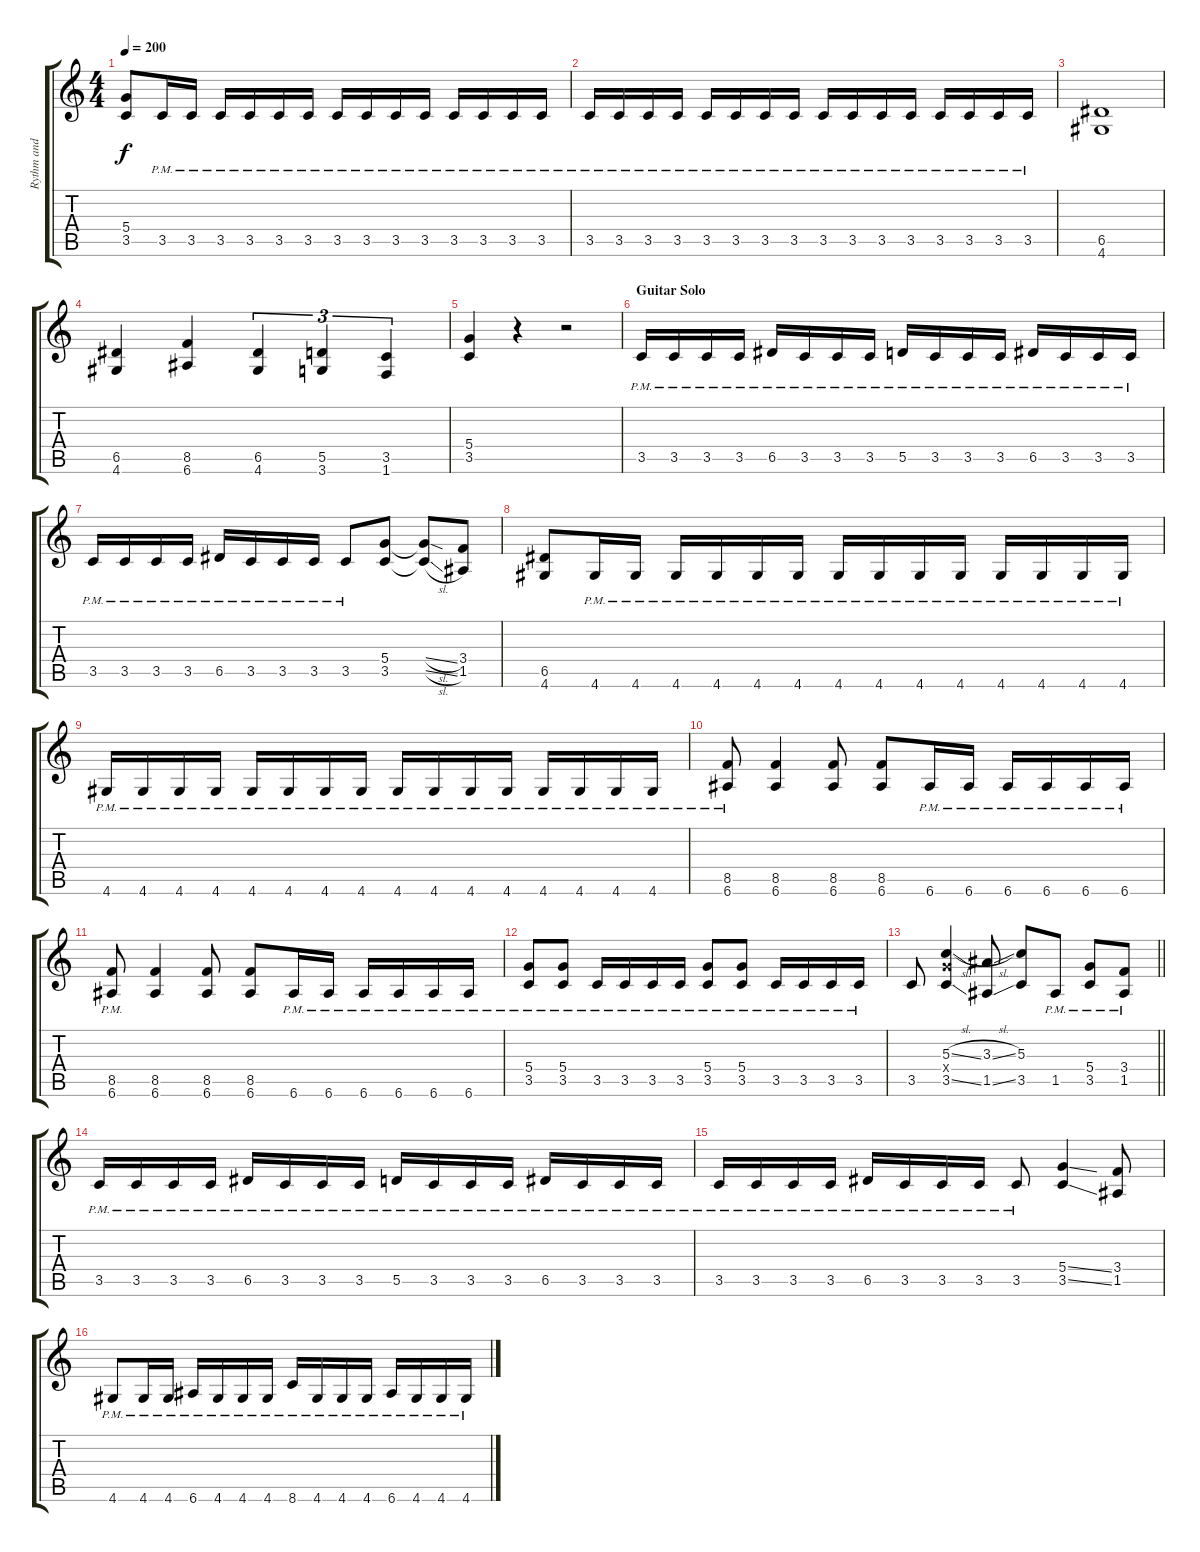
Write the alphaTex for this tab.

\track ("Rythm and Fills 1" "Rythm and ") {instrument distortionguitar}
\staff {score tabs}
\tuning (E4 B3 G3 D3 A2 E2) {hide}
\ts (4 4)
\tempo 200
\clef g2
\ks c
(5.4 3.5).8{dy f} 3.5{pm}.16 3.5{pm}.16 3.5{pm}.16 3.5{pm}.16 3.5{pm}.16 3.5{pm}.16 3.5{pm}.16 3.5{pm}.16 3.5{pm}.16 3.5{pm}.16 3.5{pm}.16 3.5{pm}.16 3.5{pm}.16 3.5{pm}.16 |
3.5{pm}.16 3.5{pm}.16 3.5{pm}.16 3.5{pm}.16 3.5{pm}.16 3.5{pm}.16 3.5{pm}.16 3.5{pm}.16 3.5{pm}.16 3.5{pm}.16 3.5{pm}.16 3.5{pm}.16 3.5{pm}.16 3.5{pm}.16 3.5{pm}.16 3.5{pm}.16 |
(6.5 4.6).1 |
(6.5 4.6).4 (8.5 6.6).4 (6.5 4.6).4{tu (3 2)} (5.5 3.6).4{tu (3 2)} (3.5 1.6).4{tu (3 2)} |
(5.4 3.5).4 r.4 r.2 |
\section ("" "Guitar Solo")
3.5{pm}.16 3.5{pm}.16 3.5{pm}.16 3.5{pm}.16 6.5{pm}.16 3.5{pm}.16 3.5{pm}.16 3.5{pm}.16 5.5{pm}.16 3.5{pm}.16 3.5{pm}.16 3.5{pm}.16 6.5{pm}.16 3.5{pm}.16 3.5{pm}.16 3.5{pm}.16 |
3.5{pm}.16 3.5{pm}.16 3.5{pm}.16 3.5{pm}.16 6.5{pm}.16 3.5{pm}.16 3.5{pm}.16 3.5{pm}.16 3.5{pm}.8 (5.4 3.5).8 (5.4{sl t} 3.5{sl t}).8 (3.4 1.5).8 |
(6.5 4.6).8 4.6{pm}.16 4.6{pm}.16 4.6{pm}.16 4.6{pm}.16 4.6{pm}.16 4.6{pm}.16 4.6{pm}.16 4.6{pm}.16 4.6{pm}.16 4.6{pm}.16 4.6{pm}.16 4.6{pm}.16 4.6{pm}.16 4.6{pm}.16 |
4.6{pm}.16 4.6{pm}.16 4.6{pm}.16 4.6{pm}.16 4.6{pm}.16 4.6{pm}.16 4.6{pm}.16 4.6{pm}.16 4.6{pm}.16 4.6{pm}.16 4.6{pm}.16 4.6{pm}.16 4.6{pm}.16 4.6{pm}.16 4.6{pm}.16 4.6{pm}.16 |
(8.5{pm} 6.6).8 (8.5 6.6).4 (8.5 6.6).8 (8.5 6.6).8 6.6{pm}.16 6.6{pm}.16 6.6{pm}.16 6.6{pm}.16 6.6{pm}.16 6.6{pm}.16 |
(8.5{pm} 6.6).8 (8.5 6.6).4 (8.5 6.6).8 (8.5 6.6).8 6.6{pm}.16 6.6{pm}.16 6.6{pm}.16 6.6{pm}.16 6.6{pm}.16 6.6{pm}.16 |
(5.4{pm} 3.5{pm}).8 (5.4{pm} 3.5{pm}).8 3.5{pm}.16 3.5{pm}.16 3.5{pm}.16 3.5{pm}.16 (5.4{pm} 3.5{pm}).8 (5.4{pm} 3.5{pm}).8 3.5{pm}.16 3.5{pm}.16 3.5{pm}.16 3.5{pm}.16 |
\barLineRight lightlight
3.5.8 (5.3{sl} 5.4{x} 3.5{ss}).4 (3.3{sl} 1.5{ss}).8 (5.3 3.5).8 1.5{pm}.8 (5.4{pm} 3.5{pm}).8 (3.4{pm} 1.5{pm}).8 |
3.5{pm}.16 3.5{pm}.16 3.5{pm}.16 3.5{pm}.16 6.5{pm}.16 3.5{pm}.16 3.5{pm}.16 3.5{pm}.16 5.5{pm}.16 3.5{pm}.16 3.5{pm}.16 3.5{pm}.16 6.5{pm}.16 3.5{pm}.16 3.5{pm}.16 3.5{pm}.16 |
3.5{pm}.16 3.5{pm}.16 3.5{pm}.16 3.5{pm}.16 6.5{pm}.16 3.5{pm}.16 3.5{pm}.16 3.5{pm}.16 3.5{pm}.8 (5.4{ss} 3.5{ss}).4 (3.4 1.5).8 |
4.6{pm}.8 4.6{pm}.16 4.6{pm}.16 6.6{pm}.16 4.6{pm}.16 4.6{pm}.16 4.6{pm}.16 8.6{pm}.16 4.6{pm}.16 4.6{pm}.16 4.6{pm}.16 6.6{pm}.16 4.6{pm}.16 4.6{pm}.16 4.6{pm}.16
